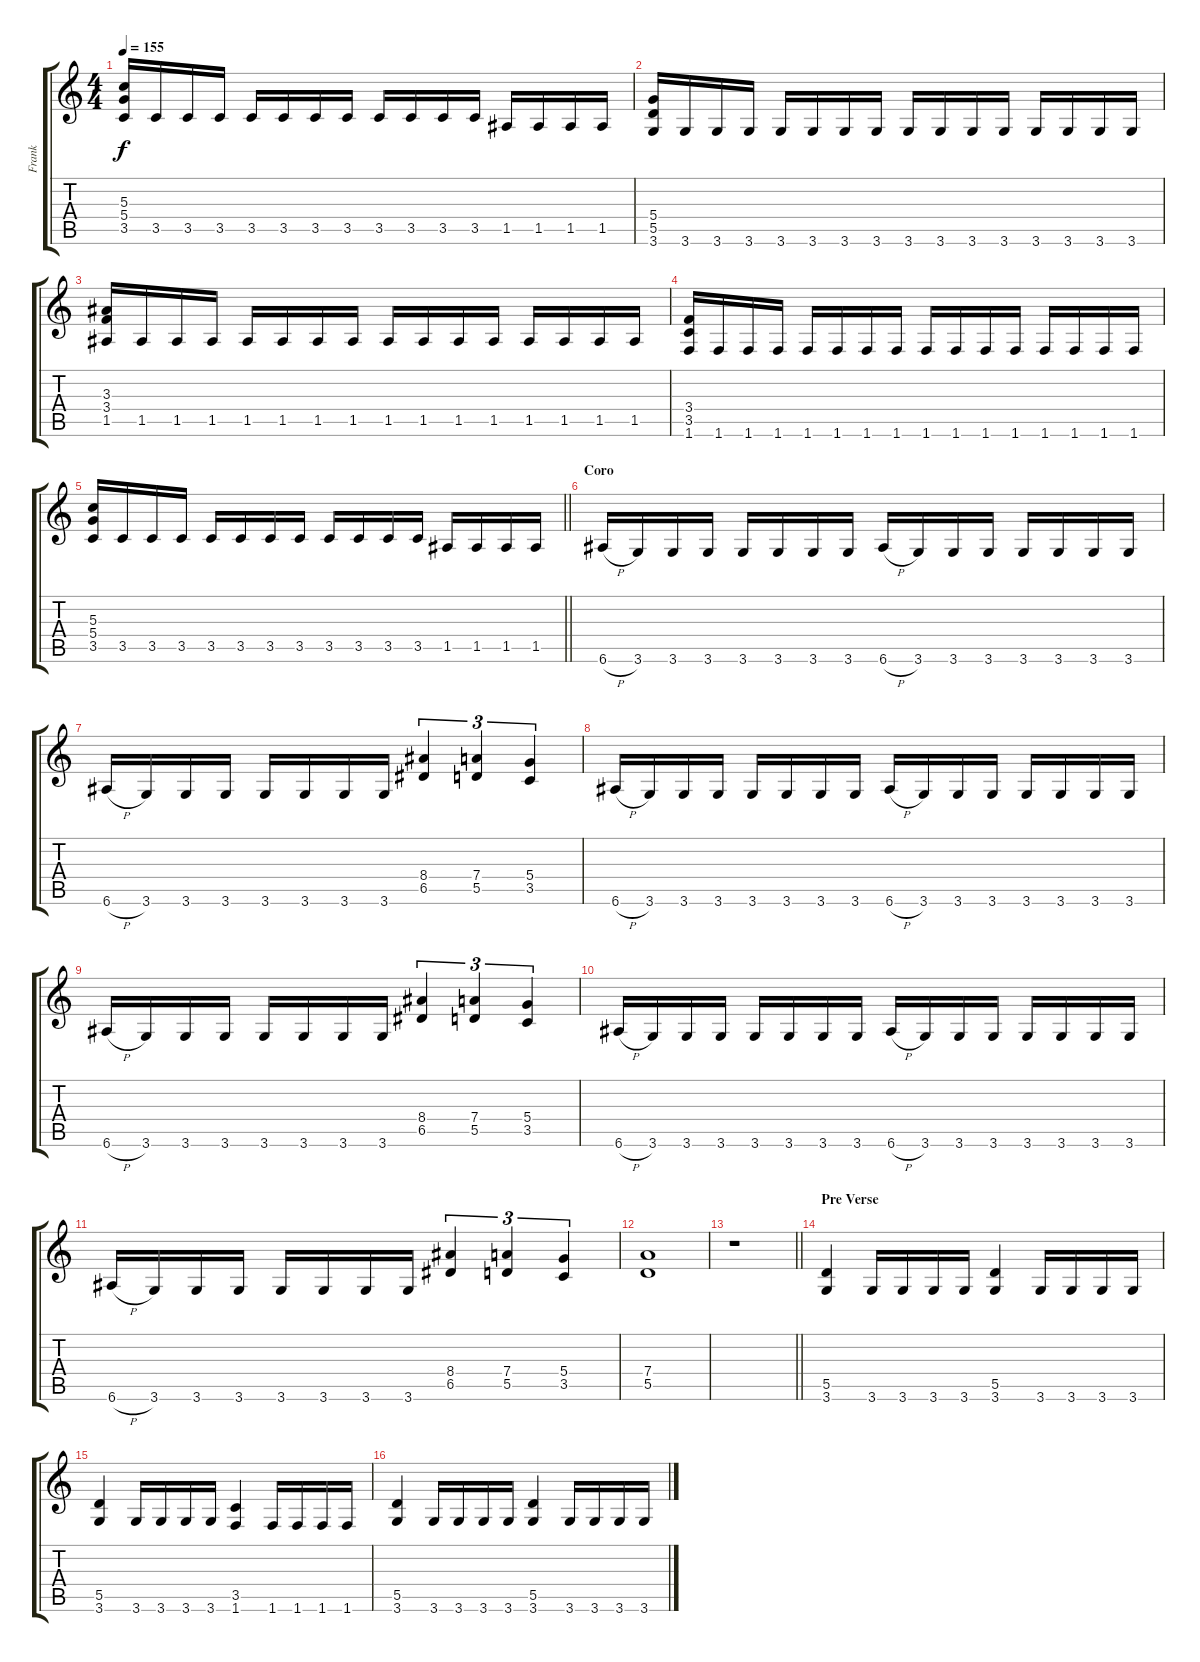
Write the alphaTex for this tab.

\track ("Frank" "Frank") {instrument distortionguitar}
\staff {score tabs}
\tuning (E4 B3 G3 D3 A2 E2) {hide}
\ts (4 4)
\tempo 155
\clef g2
\ks c
(5.3 5.4 3.5).16{dy f} 3.5.16 3.5.16 3.5.16 3.5.16 3.5.16 3.5.16 3.5.16 3.5.16 3.5.16 3.5.16 3.5.16 1.5.16 1.5.16 1.5.16 1.5.16 |
(5.4 5.5 3.6).16 3.6.16 3.6.16 3.6.16 3.6.16 3.6.16 3.6.16 3.6.16 3.6.16 3.6.16 3.6.16 3.6.16 3.6.16 3.6.16 3.6.16 3.6.16 |
(3.3 3.4 1.5).16 1.5.16 1.5.16 1.5.16 1.5.16 1.5.16 1.5.16 1.5.16 1.5.16 1.5.16 1.5.16 1.5.16 1.5.16 1.5.16 1.5.16 1.5.16 |
(3.4 3.5 1.6).16 1.6.16 1.6.16 1.6.16 1.6.16 1.6.16 1.6.16 1.6.16 1.6.16 1.6.16 1.6.16 1.6.16 1.6.16 1.6.16 1.6.16 1.6.16 |
\barLineRight lightlight
(5.3 5.4 3.5).16 3.5.16 3.5.16 3.5.16 3.5.16 3.5.16 3.5.16 3.5.16 3.5.16 3.5.16 3.5.16 3.5.16 1.5.16 1.5.16 1.5.16 1.5.16 |
\section ("" "Coro")
6.6{h}.16 3.6.16 3.6.16 3.6.16 3.6.16 3.6.16 3.6.16 3.6.16 6.6{h}.16 3.6.16 3.6.16 3.6.16 3.6.16 3.6.16 3.6.16 3.6.16 |
6.6{h}.16 3.6.16 3.6.16 3.6.16 3.6.16 3.6.16 3.6.16 3.6.16 (8.4 6.5).4{tu (3 2)} (7.4 5.5).4{tu (3 2)} (5.4 3.5).4{tu (3 2)} |
6.6{h}.16 3.6.16 3.6.16 3.6.16 3.6.16 3.6.16 3.6.16 3.6.16 6.6{h}.16 3.6.16 3.6.16 3.6.16 3.6.16 3.6.16 3.6.16 3.6.16 |
6.6{h}.16 3.6.16 3.6.16 3.6.16 3.6.16 3.6.16 3.6.16 3.6.16 (8.4 6.5).4{tu (3 2)} (7.4 5.5).4{tu (3 2)} (5.4 3.5).4{tu (3 2)} |
6.6{h}.16 3.6.16 3.6.16 3.6.16 3.6.16 3.6.16 3.6.16 3.6.16 6.6{h}.16 3.6.16 3.6.16 3.6.16 3.6.16 3.6.16 3.6.16 3.6.16 |
6.6{h}.16 3.6.16 3.6.16 3.6.16 3.6.16 3.6.16 3.6.16 3.6.16 (8.4 6.5).4{tu (3 2)} (7.4 5.5).4{tu (3 2)} (5.4 3.5).4{tu (3 2)} |
(7.4 5.5).1 |
\barLineRight lightlight
r.1 |
\section ("" "Pre Verse")
(5.5 3.6).4 3.6.16 3.6.16 3.6.16 3.6.16 (5.5 3.6).4 3.6.16 3.6.16 3.6.16 3.6.16 |
(5.5 3.6).4 3.6.16 3.6.16 3.6.16 3.6.16 (3.5 1.6).4 1.6.16 1.6.16 1.6.16 1.6.16 |
(5.5 3.6).4 3.6.16 3.6.16 3.6.16 3.6.16 (5.5 3.6).4 3.6.16 3.6.16 3.6.16 3.6.16
